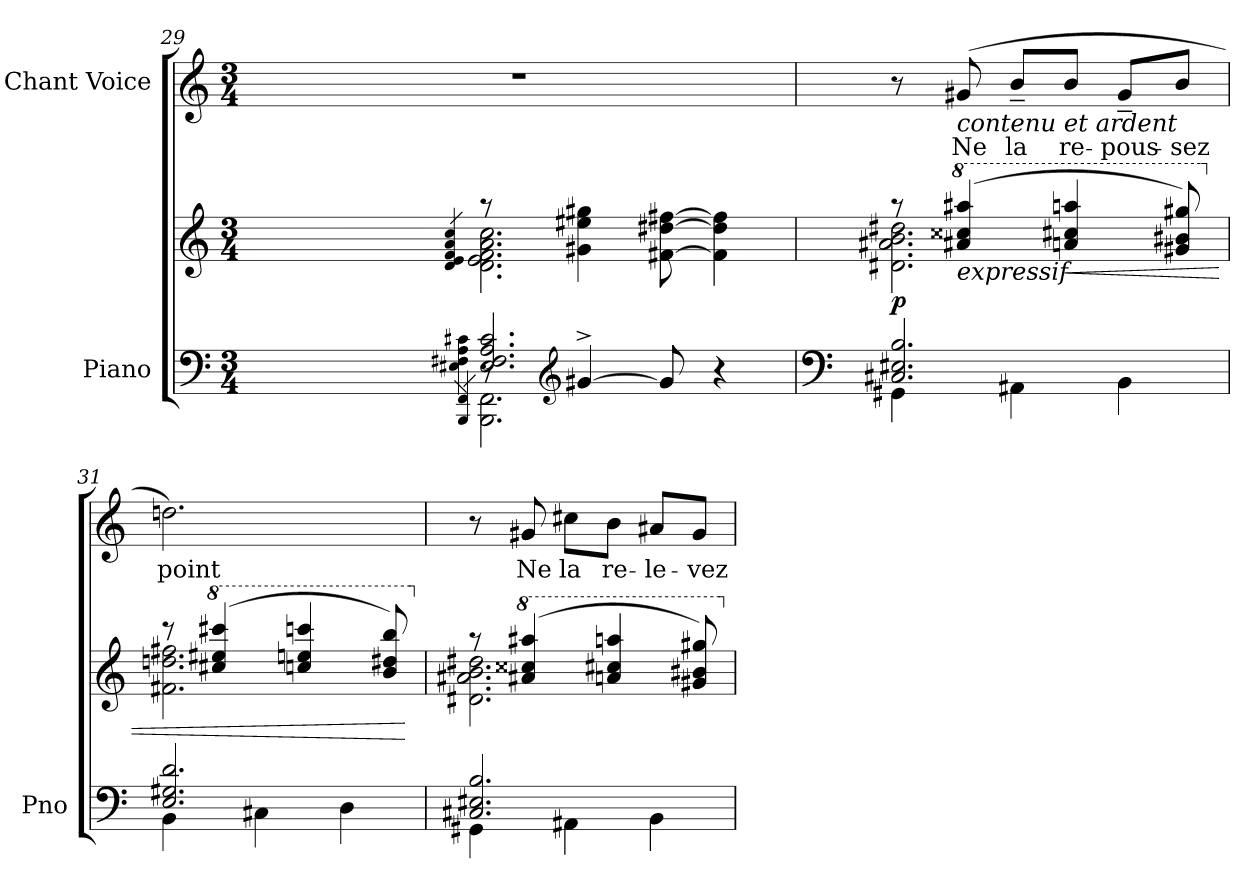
**kern	**kern	**dynam	**kern	**text
*part2	*part2	*part2	*part1	*part1
*staff3	*staff2	*staff2/3	*staff1	*staff1
*I"Piano	*	*	*I"Chant Voice	*
*I'Pno	*	*	*	*
*clefF4	*clefG2	*	*clefG2	*
*k[]	*k[]	*	*k[]	*
*M3/4	*M3/4	*	*M3/4	*
=29	=29	=29	=29	=29
*^	*^	*	*	*
*	*^	*	*	*	*	*
.	4qBBB_ 4qFF#_	4qE# 4qF# 4qA 4qc#	.	4qd#_ 4qe#_ 4qf#_ 4qa_ 4qcc#_	.	.	.
8r	2.BBB] 2.FF#]	2.E#] 2.F#] 2.A] 2.c#]	8r	2.d#] 2.e#] 2.f#] 2.a] 2.cc#]	.	2.r	.
*clefG2	*	*	*	*	*	*	*
[4g#X^/	.	.	4g#X\ 4ee#X\ 4gg#X\	.	.	.	.
8g#/]	.	.	[8f#X\ [8dd#X\ [8ff#X\	.	.	.	.
4r	.	.	4f#\] 4dd#\] 4ff#\]	.	.	.	.
*v	*v	*v	*	*	*	*	*
=30	=30	=30	=30	=30	=30
*clefF4	*	*	*	*	*
*^	*	*	*	*	*
!	!	!	!	!LO:DY:b	!	!
2.C#X/ 2.E#X/ 2.B/	4GG#X\	8r	2.d#X\ 2.a#X\ 2.b\ 2.dd#X\	p	8r	.
*	*	*8va	*	*	*	*
!	!	!	!	!	!LO:TX:b:i:t=contenu et ardent	!
!	!	!LO:TX:b:i:t=expressif	!	!	!	!
!	!	!	!	!	!	!LO:LY:b
.	.	(4aa#X/ 4ccc##X/ 4aaa#X/	.	.	(>8g#X/	Ne
!	!	!	!	!	!	!LO:LY:b
.	4AA#X\	.	.	.	8b~/L	la
!	!	!	!	!LO:HP:b	!	!LO:LY:b
.	.	4aan/ 4ccc#X/ 4aaan/	.	<	8b/J	re-
!	!	!	!	!	!	!LO:LY:b
.	4BB\	.	.	.	8g#~/L	-pous-
!	!	!	!	!	!	!LO:LY:b
.	.	8gg#X/ 8bb#X/ 8ggg#X/)	.	.	8b/J	-sez
!!LO:LB:g=z
=31	=31	=31	=31	=31	=31	=31
*	*	*X8va	*	*	*	*
!	!	!	!	!	!	!LO:LY:b
2.E/ 2.G#X/ 2.d/	4BB\	8r	2.f#X\ 2.ddn\ 2.ff#X\	.	2.ddn\)	point
*	*	*8va	*	*	*	*
.	.	(4ccc#X/ 4eee#X/ 4cccc#X/	.	.	.	.
.	4C#X\	.	.	.	.	.
.	.	4cccn/ 4eeen/ 4ccccn/	.	.	.	.
.	4D\	.	.	.	.	.
.	.	8bb/ 8ddd#X/ 8bbb/)	.	.	.	.
*v	*v	*	*	*	*	*
*	*v	*v	*	*	*
.	.	[	.	.
=32	=32	=32	=32	=32
*^	*	*	*	*
*	*	*X8va	*	*	*
*	*	*^	*	*	*
2.C#X/ 2.E#X/ 2.B/	4GG#X\	8r	2.d#X\ 2.a#X\ 2.b\ 2.dd#X\	.	8r	.
*	*	*8va	*	*	*	*
!	!	!	!	!	!	!LO:LY:b
.	.	(4aa#X/ 4ccc##X/ 4aaa#X/	.	.	8g#X/	Ne
!	!	!	!	!	!	!LO:LY:b
.	4AA#X\	.	.	.	8cc#X\L	la
!	!	!	!	!	!	!LO:LY:b
.	.	4aan/ 4ccc#X/ 4aaan/	.	.	8b\J	re-
!	!	!	!	!	!	!LO:LY:b
.	4BB\	.	.	.	8a#X/L	-le-
!	!	!	!	!	!	!LO:LY:b
.	.	8gg#X/ 8bb#X/ 8ggg#X/)	.	.	8g#/J	-vez
*v	*v	*	*	*	*	*
*	*v	*v	*	*	*
*	*X8va	*	*	*
=	=	=	=	=
*-	*-	*-	*-	*-
